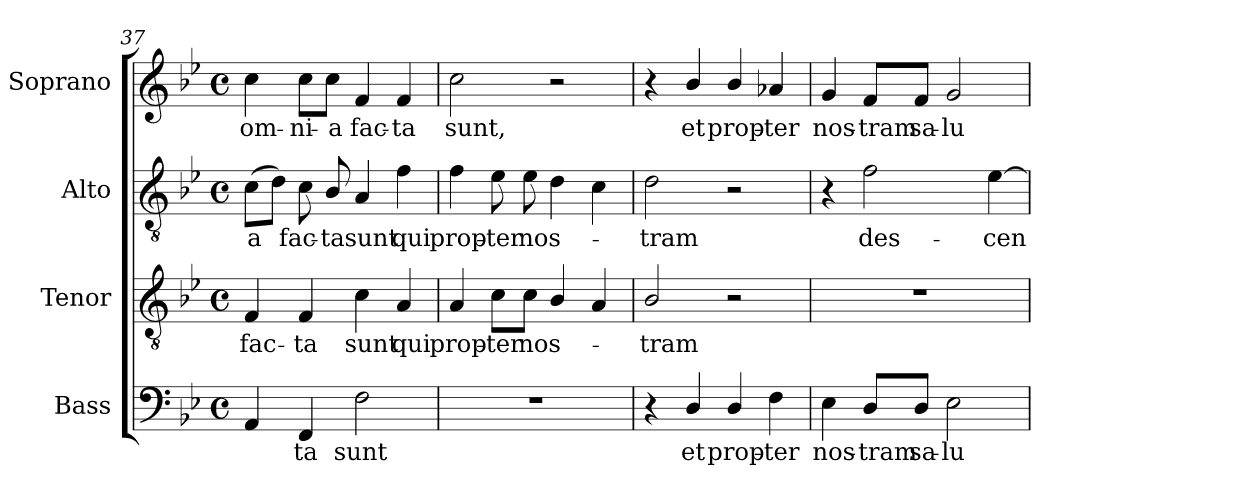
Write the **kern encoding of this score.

**kern	**text	**kern	**text	**kern	**text	**kern	**text
*part4	*part4	*part3	*part3	*part2	*part2	*part1	*part1
*staff4	*staff4	*staff3	*staff3	*staff2	*staff2	*staff1	*staff1
*I"Bass	*	*I"Tenor	*	*I"Alto	*	*I"Soprano	*
*I'B.	*	*I'T.	*	*I'A.	*	*I'S.	*
*clefF4	*	*clefGv2	*	*clefGv2	*	*clefG2	*
*	*	*ITrd7c12	*	*ITrd7c12	*	*	*
*k[b-e-]	*	*k[b-e-]	*	*k[b-e-]	*	*k[b-e-]	*
*B-:	*	*B-:	*	*B-:	*	*B-:	*
*M4/4	*	*M4/4	*	*M4/4	*	*M4/4	*
*met(c)	*	*met(c)	*	*met(c)	*	*met(c)	*
=37	=37	=37	=37	=37	=37	=37	=37
!	!	!	!LO:LY:b:color=#000000	!	!	!	!
!	!	!	!	!	!LO:LY:b:color=#000000	!	!
!	!	!	!	!	!	!	!LO:LY:b:color=#000000
4AAi/	.	4FFi/	fac-	(8Ci\L	-a	4cci\	om-
.	.	.	.	8Di\J)	.	.	.
!	!LO:LY:b:color=#000000	!	!	!	!	!	!
!	!	!	!LO:LY:b:color=#000000	!	!	!	!
!	!	!	!	!	!LO:LY:b:color=#000000	!	!
!	!	!	!	!	!	!	!LO:LY:b:color=#000000
4FFi/	-ta	4FFi/	-ta	8Ci\	fac-	8cci\L	-ni-
!	!	!	!	!	!LO:LY:b:color=#000000	!	!
!	!	!	!	!	!	!	!LO:LY:b:color=#000000
.	.	.	.	8BB-i/	-ta	8cci\J	-a
!	!LO:LY:b:color=#000000	!	!	!	!	!	!
!	!	!	!LO:LY:b:color=#000000	!	!	!	!
!	!	!	!	!	!LO:LY:b:color=#000000	!	!
!	!	!	!	!	!	!	!LO:LY:b:color=#000000
2Fi\	sunt	4Ci\	sunt	4AAi/	sunt	4fi/	fac-
!	!	!	!LO:LY:b:color=#000000	!	!	!	!
!	!	!	!	!	!LO:LY:b:color=#000000	!	!
!	!	!	!	!	!	!	!LO:LY:b:color=#000000
.	.	4AAi/	qui	4Fi\	qui	4fi/	-ta
=38	=38	=38	=38	=38	=38	=38	=38
!	!	!	!LO:LY:b:color=#000000	!	!	!	!
!	!	!	!	!	!LO:LY:b:color=#000000	!	!
!	!	!	!	!	!	!	!LO:LY:b:color=#000000
1r	.	4AAi/	prop-	4Fi\	prop-	2cci\	sunt,
!	!	!	!LO:LY:b:color=#000000	!	!	!	!
!	!	!	!	!	!LO:LY:b:color=#000000	!	!
.	.	8Ci\L	-ter	8E-i\	-ter	.	.
!	!	!	!LO:LY:b:color=#000000	!	!	!	!
!	!	!	!	!	!LO:LY:b:color=#000000	!	!
.	.	8Ci\J	nos-	8E-i\	nos-	.	.
.	.	4BB-i/	.	4Di\	.	2r	.
.	.	4AAi/	.	4Ci\	.	.	.
=39	=39	=39	=39	=39	=39	=39	=39
!	!	!	!LO:LY:b:color=#000000	!	!	!	!
!	!	!	!	!	!LO:LY:b:color=#000000	!	!
4r	.	2BB-i/	-tram	2Di\	-tram	4r	.
!	!LO:LY:b:color=#000000	!	!	!	!	!	!
!	!	!	!	!	!	!	!LO:LY:b:color=#000000
4Di/	et	.	.	.	.	4b-i/	et
!	!LO:LY:b:color=#000000	!	!	!	!	!	!
!	!	!	!	!	!	!	!LO:LY:b:color=#000000
4Di/	prop-	2r	.	2r	.	4b-i/	prop-
!	!LO:LY:b:color=#000000	!	!	!	!	!	!
!	!	!	!	!	!	!	!LO:LY:b:color=#000000
4Fi\	-ter	.	.	.	.	4a-Xi/	-ter
!!LO:LB:g=z
=40	=40	=40	=40	=40	=40	=40	=40
!	!LO:LY:b:color=#000000	!	!	!	!	!	!
!	!	!	!	!	!	!	!LO:LY:b:color=#000000
4E-i\	nos-	1r	.	4r	.	4gi/	nos-
!	!LO:LY:b:color=#000000	!	!	!	!	!	!
!	!	!	!	!	!LO:LY:b:color=#000000	!	!
!	!	!	!	!	!	!	!LO:LY:b:color=#000000
8Di/L	-tram	.	.	2Fi\	des-	8fi/L	-tram
!	!LO:LY:b:color=#000000	!	!	!	!	!	!
!	!	!	!	!	!	!	!LO:LY:b:color=#000000
8Di/J	sa-	.	.	.	.	8fi/J	sa-
!	!LO:LY:b:color=#000000	!	!	!	!	!	!
!	!	!	!	!	!	!	!LO:LY:b:color=#000000
2E-i\	-lu-	.	.	.	.	2gi/	-lu-
!	!	!	!	!	!LO:LY:b:color=#000000	!	!
.	.	.	.	[4E-i\	-cen-	.	.
=	=	=	=	=	=	=	=
*-	*-	*-	*-	*-	*-	*-	*-
